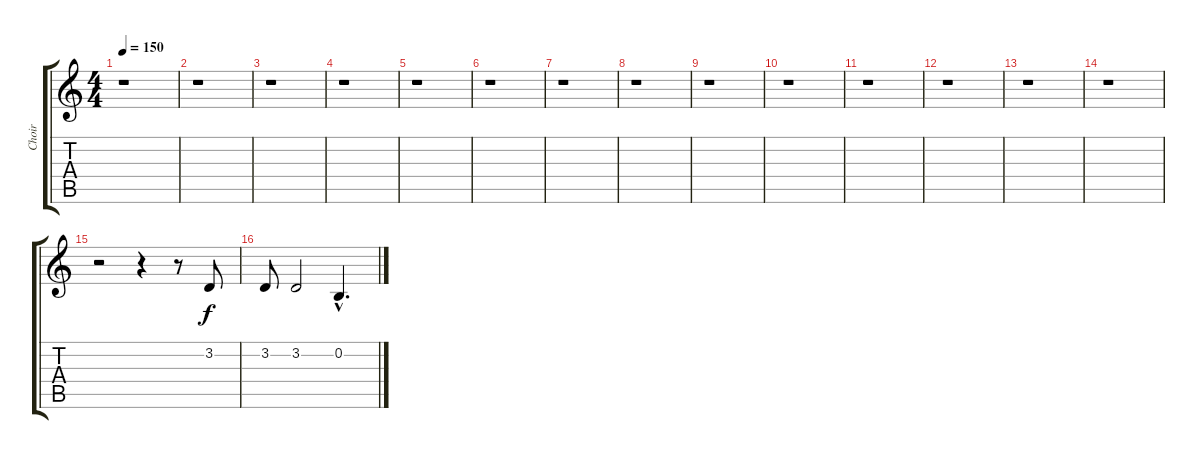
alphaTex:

\track ("Choir" "Choir") {instrument synthvoice}
\staff {score tabs}
\tuning (E4 B3 G3 D3 A2 E2) {hide}
\ts (4 4)
\tempo 150
\clef g2
\ks c
r.1{dy f} |
r.1 |
r.1 |
r.1 |
r.1 |
r.1 |
r.1 |
r.1 |
r.1 |
r.1 |
r.1 |
r.1 |
r.1 |
r.1 |
r.2 r.4 r.8 3.2.8 |
3.2.8 3.2.2 0.2{hac}.4{d}
